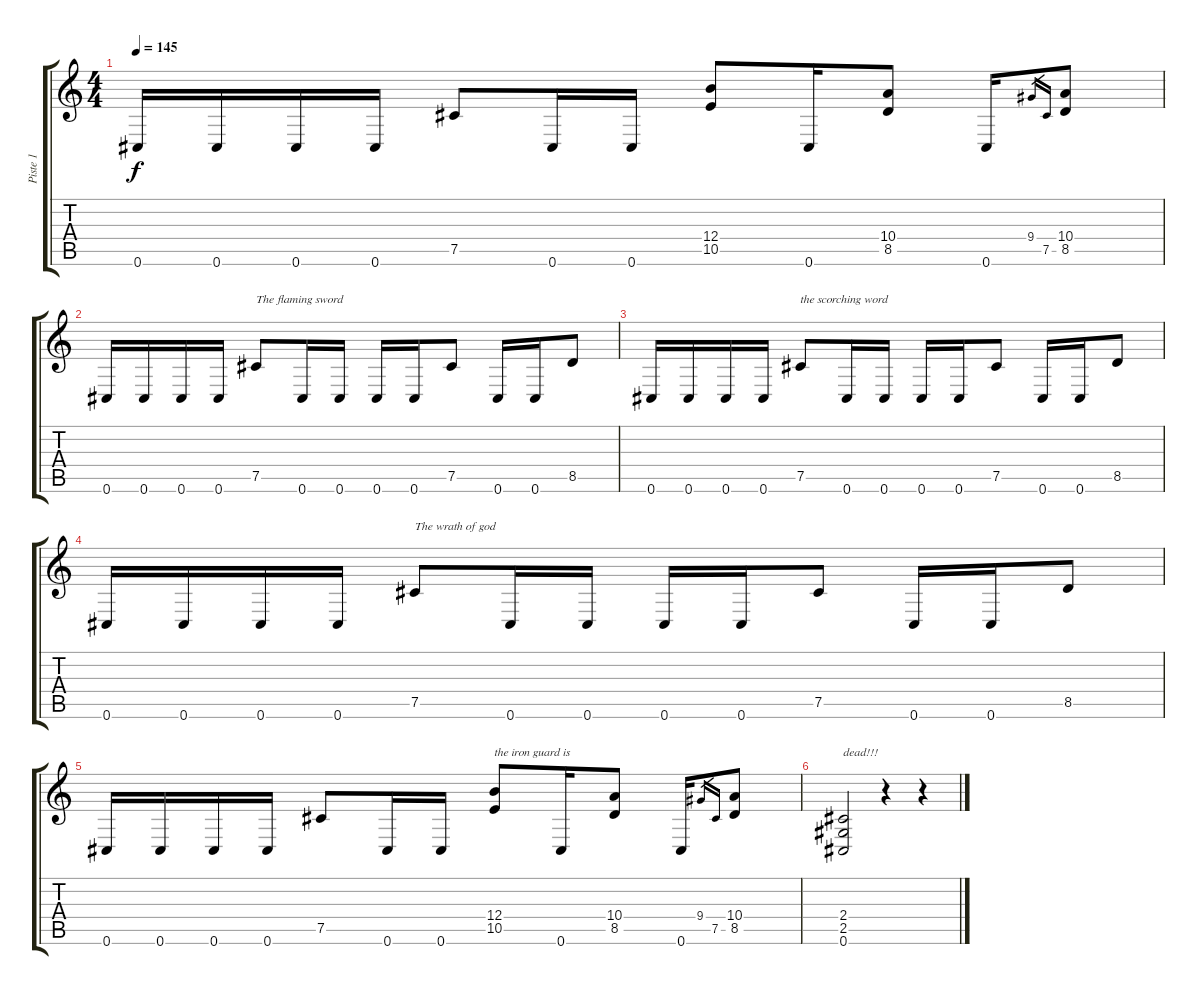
\track ("Piste 1" "Piste 1") {instrument distortionguitar}
\staff {score tabs}
\tuning (Db4 Ab3 E3 B2 Gb2 Db2) {hide}
\ts (4 4)
\tempo 145
\clef g2
\ks c
0.6.16{dy f} 0.6.16 0.6.16 0.6.16 7.5.8 0.6.16 0.6.16 (12.4 10.5).8 0.6.16 (10.4 8.5).8 0.6.16 9.4.16{gr} 7.5.16{gr} (10.4 8.5).8 |
0.6.16 0.6.16 0.6.16 0.6.16 7.5.8{txt "The flaming sword"} 0.6.16 0.6.16 0.6.16 0.6.16 7.5.8 0.6.16 0.6.16 8.5.8 |
0.6.16 0.6.16 0.6.16 0.6.16 7.5.8{txt "the scorching word"} 0.6.16 0.6.16 0.6.16 0.6.16 7.5.8 0.6.16 0.6.16 8.5.8 |
0.6.16 0.6.16 0.6.16 0.6.16 7.5.8{txt "The wrath of god"} 0.6.16 0.6.16 0.6.16 0.6.16 7.5.8 0.6.16 0.6.16 8.5.8 |
0.6.16 0.6.16 0.6.16 0.6.16 7.5.8 0.6.16 0.6.16 (12.4 10.5).8{txt "the iron guard is "} 0.6.16 (10.4 8.5).8 0.6.16 9.4.16{gr} 7.5.16{gr} (10.4 8.5).8 |
(2.4 2.5 0.6).2{txt "dead!!!"} r.4 r.4
